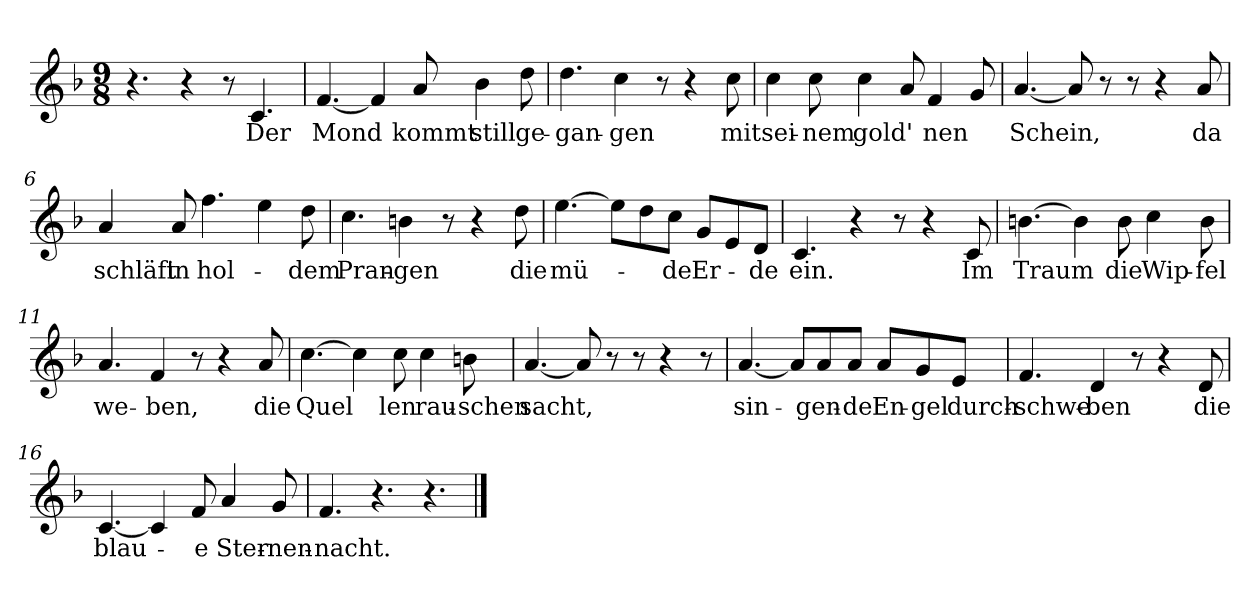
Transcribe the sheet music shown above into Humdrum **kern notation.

**kern	**text
*part1	*part1
*staff1	*staff1
*clefG2	*
*k[b-]	*
*M9/8	*
=1	=1
4.r	.
4r	.
8r	.
!	!LO:LY:b
4.c/	Der
=2	=2
!	!LO:LY:b
[4.f/	Mond
4f/]	.
!	!LO:LY:b
8a/	kommt
!	!LO:LY:b
4b-\	still
!	!LO:LY:b
8dd\	ge-
=3	=3
!	!LO:LY:b
4.dd\	-gan-
!	!LO:LY:b
4cc\	-gen
8r	.
4r	.
!	!LO:LY:b
8cc\	mit
=4	=4
!	!LO:LY:b
4cc\	sei-
!	!LO:LY:b
8cc\	-nem
!	!LO:LY:b
4cc\	gold'
8a/	.
!	!LO:LY:b
4f/	-nen
8g/	.
=5	=5
!	!LO:LY:b
[4.a/	Schein,
8a/]	.
8r	.
8r	.
4r	.
!	!LO:LY:b
8a/	da
=6	=6
!	!LO:LY:b
4a/	schläft
!	!LO:LY:b
8a/	in
!	!LO:LY:b
4.ff\	hol-
4ee\	.
!	!LO:LY:b
8dd\	-dem
!!LO:LB:g=z
=7	=7
!	!LO:LY:b
4.cc\	Pran-
!	!LO:LY:b
4bn\	-gen
8r	.
4r	.
!	!LO:LY:b
8dd\	die
=8	=8
!	!LO:LY:b
[4.ee\	mü-
8ee\L]	.
8dd\	.
!	!LO:LY:b
8cc\J	-de
!	!LO:LY:b
8g/L	Er-
8e/	.
!	!LO:LY:b
8d/J	-de
=9	=9
!	!LO:LY:b
4.c/	ein.
4r	.
8r	.
4r	.
!	!LO:LY:b
8c/	Im
=10	=10
!	!LO:LY:b
[4.bn\	Traum
4b\]	.
!	!LO:LY:b
8b\	die
!	!LO:LY:b
4cc\	Wip-
!	!LO:LY:b
8b\	-fel
=11	=11
!	!LO:LY:b
4.a/	we-
!	!LO:LY:b
4f/	-ben,
8r	.
4r	.
!	!LO:LY:b
8a/	die
=12	=12
!	!LO:LY:b
[4.cc\	Quel
4cc\]	.
!	!LO:LY:b
8cc\	-len
!	!LO:LY:b
4cc\	rau-
!	!LO:LY:b
8bn\	-schen
=13	=13
!	!LO:LY:b
[4.a/	sacht,
8a/]	.
8r	.
8r	.
4r	.
8r	.
!!LO:LB:g=z
=14	=14
!	!LO:LY:b
[4.a/	sin-
8a/L]	.
!	!LO:LY:b
8a/	-gen-
!	!LO:LY:b
8a/J	-de
!	!LO:LY:b
8a/L	En-
!	!LO:LY:b
8g/	-gel
!	!LO:LY:b
8e/J	durch-
=15	=15
!	!LO:LY:b
4.f/	-schwe-
!	!LO:LY:b
4d/	-ben
8r	.
4r	.
!	!LO:LY:b
8d/	die
=16	=16
!	!LO:LY:b
[4.c/	blau-
4c/]	.
!	!LO:LY:b
8f/	-e
!	!LO:LY:b
4a/	Ster-
!	!LO:LY:b
8g/	-nen-
=17	=17
!	!LO:LY:b
4.f/	-nacht.
4.r	.
4.r	.
==	==
*-	*-
